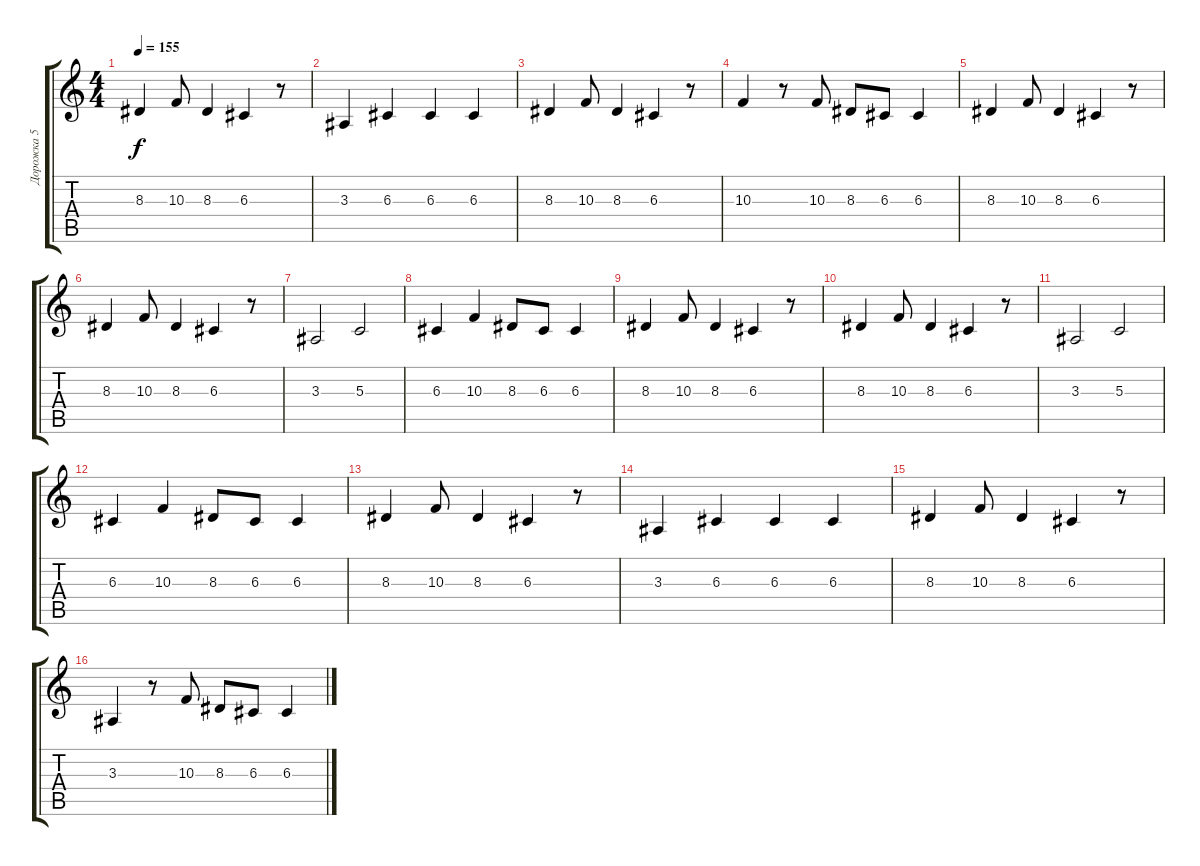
\track ("Дорожка 5" "Дорожка 5") {instrument violin}
\staff {score tabs}
\tuning (E4 B3 G3 D3 A2 E2) {hide}
\ts (4 4)
\tempo 155
\clef g2
\ks c
8.3.4{dy f} 10.3.8 8.3.4 6.3.4 r.8 |
3.3.4 6.3.4 6.3.4 6.3.4 |
8.3.4 10.3.8 8.3.4 6.3.4 r.8 |
10.3.4 r.8 10.3.8 8.3.8 6.3.8 6.3.4 |
8.3.4 10.3.8 8.3.4 6.3.4 r.8 |
8.3.4 10.3.8 8.3.4 6.3.4 r.8 |
3.3.2 5.3.2 |
6.3.4 10.3.4 8.3.8 6.3.8 6.3.4 |
8.3.4 10.3.8 8.3.4 6.3.4 r.8 |
8.3.4 10.3.8 8.3.4 6.3.4 r.8 |
3.3.2 5.3.2 |
6.3.4 10.3.4 8.3.8 6.3.8 6.3.4 |
8.3.4 10.3.8 8.3.4 6.3.4 r.8 |
3.3.4 6.3.4 6.3.4 6.3.4 |
8.3.4 10.3.8 8.3.4 6.3.4 r.8 |
3.3.4 r.8 10.3.8 8.3.8 6.3.8 6.3.4
